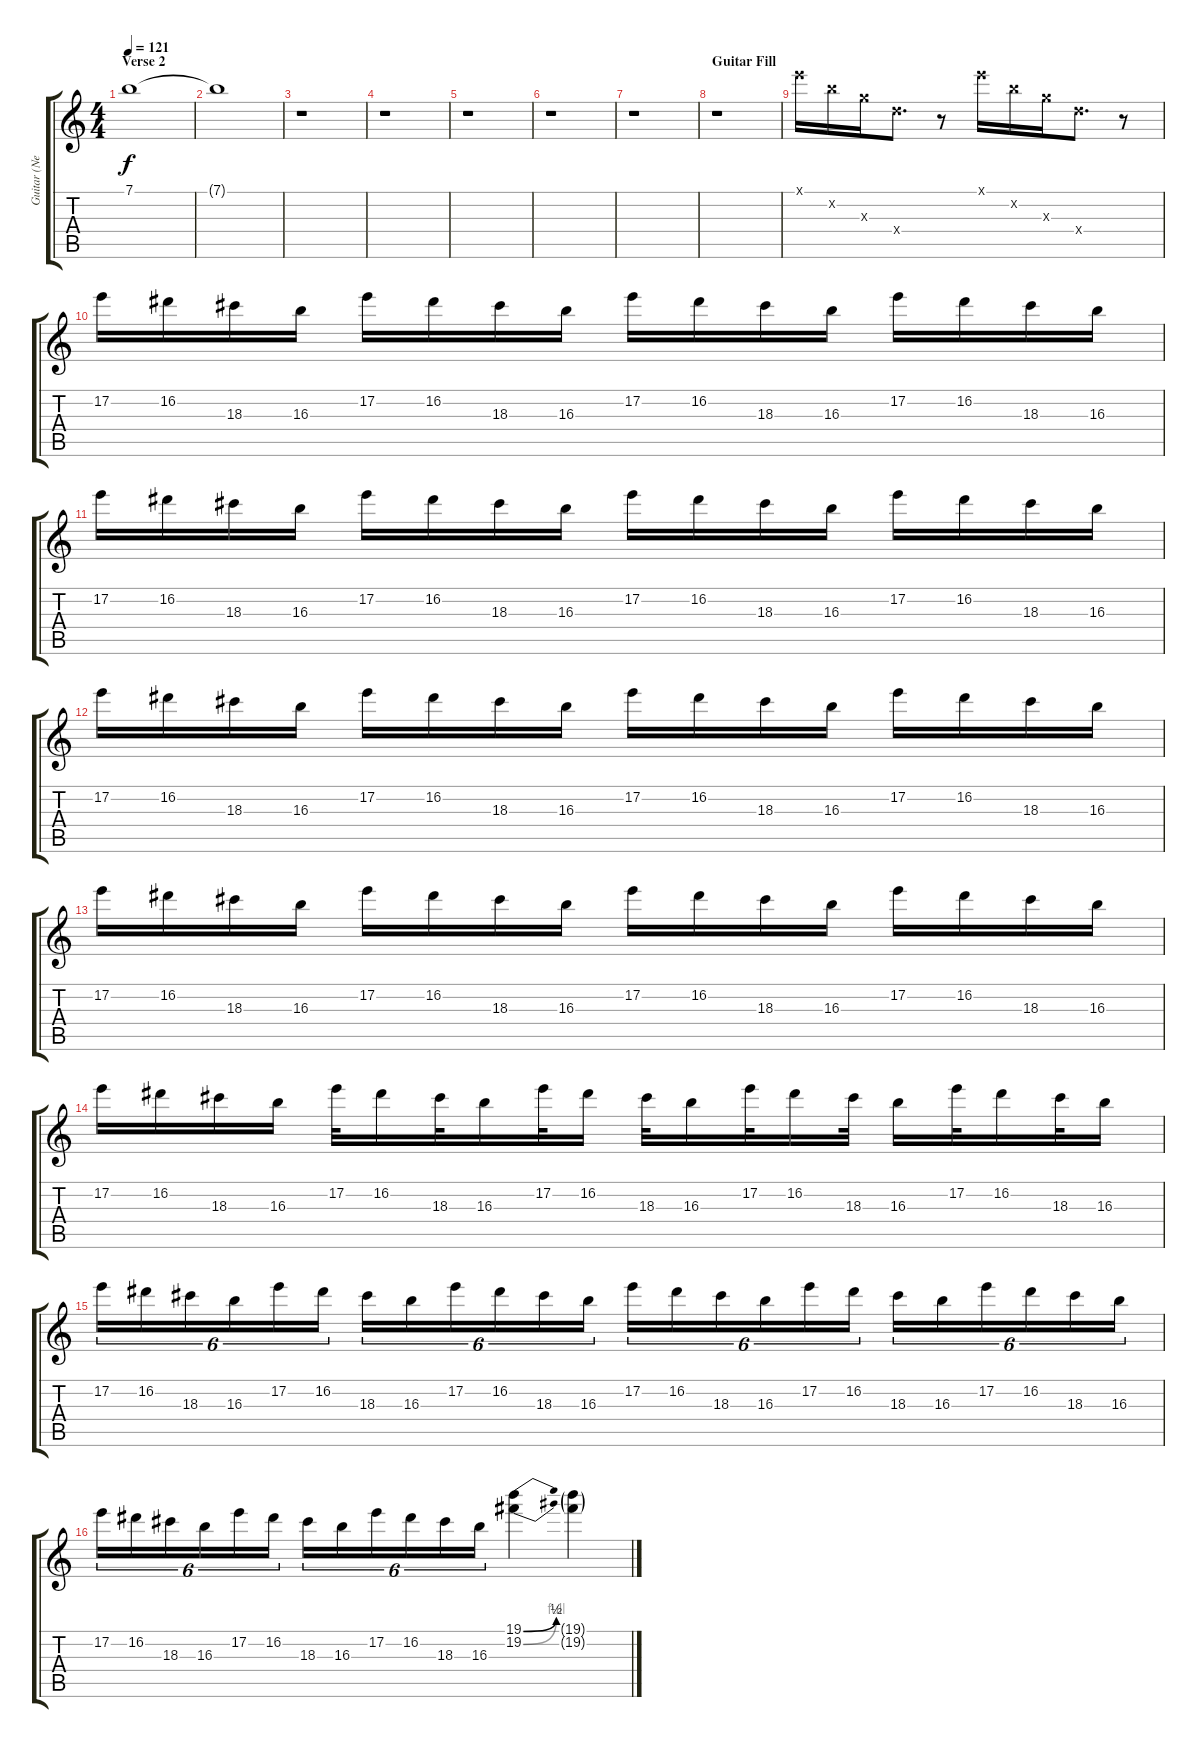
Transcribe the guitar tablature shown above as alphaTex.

\track ("Guitar (Neal Schon)" "Guitar (Ne") {instrument distortionguitar}
\staff {score tabs}
\tuning (E4 B3 G3 D3 A2 E2) {hide}
\ts (4 4)
\section ("" "Verse 2")
\tempo 121
\clef g2
\ks c
7.1.1{dy f} |
7.1{t}.1 |
r.1 |
r.1 |
r.1 |
r.1 |
r.1 |
\section ("" "Guitar Fill")
r.1 |
12.1{x}.16 12.2{x}.16 12.3{x}.16 12.4{x}.8{d} r.8 12.1{x}.16 12.2{x}.16 12.3{x}.16 12.4{x}.8{d} r.8 |
17.2.16 16.2.16 18.3.16 16.3.16 17.2.16 16.2.16 18.3.16 16.3.16 17.2.16 16.2.16 18.3.16 16.3.16 17.2.16 16.2.16 18.3.16 16.3.16 |
17.2.16 16.2.16 18.3.16 16.3.16 17.2.16 16.2.16 18.3.16 16.3.16 17.2.16 16.2.16 18.3.16 16.3.16 17.2.16 16.2.16 18.3.16 16.3.16 |
17.2.16 16.2.16 18.3.16 16.3.16 17.2.16 16.2.16 18.3.16 16.3.16 17.2.16 16.2.16 18.3.16 16.3.16 17.2.16 16.2.16 18.3.16 16.3.16 |
17.2.16 16.2.16 18.3.16 16.3.16 17.2.16 16.2.16 18.3.16 16.3.16 17.2.16 16.2.16 18.3.16 16.3.16 17.2.16 16.2.16 18.3.16 16.3.16 |
17.2.16 16.2.16 18.3.16 16.3.16 17.2.32 16.2.16 18.3.32 16.3.16 17.2.32 16.2.16 18.3.32 16.3.16 17.2.32 16.2.16 18.3.32 16.3.16 17.2.32 16.2.16 18.3.32 16.3.16 |
17.2.16{tu (6 4)} 16.2.16{tu (6 4)} 18.3.16{tu (6 4)} 16.3.16{tu (6 4)} 17.2.16{tu (6 4)} 16.2.16{tu (6 4)} 18.3.16{tu (6 4)} 16.3.16{tu (6 4)} 17.2.16{tu (6 4)} 16.2.16{tu (6 4)} 18.3.16{tu (6 4)} 16.3.16{tu (6 4)} 17.2.16{tu (6 4)} 16.2.16{tu (6 4)} 18.3.16{tu (6 4)} 16.3.16{tu (6 4)} 17.2.16{tu (6 4)} 16.2.16{tu (6 4)} 18.3.16{tu (6 4)} 16.3.16{tu (6 4)} 17.2.16{tu (6 4)} 16.2.16{tu (6 4)} 18.3.16{tu (6 4)} 16.3.16{tu (6 4)} |
17.2.16{tu (6 4)} 16.2.16{tu (6 4)} 18.3.16{tu (6 4)} 16.3.16{tu (6 4)} 17.2.16{tu (6 4)} 16.2.16{tu (6 4)} 18.3.16{tu (6 4)} 16.3.16{tu (6 4)} 17.2.16{tu (6 4)} 16.2.16{tu (6 4)} 18.3.16{tu (6 4)} 16.3.16{tu (6 4)} (19.1{be (bend 0 0 60 2)} 19.2{be (bend 0 0 60 4)}).4 (19.1{g} 19.2{g}).4
